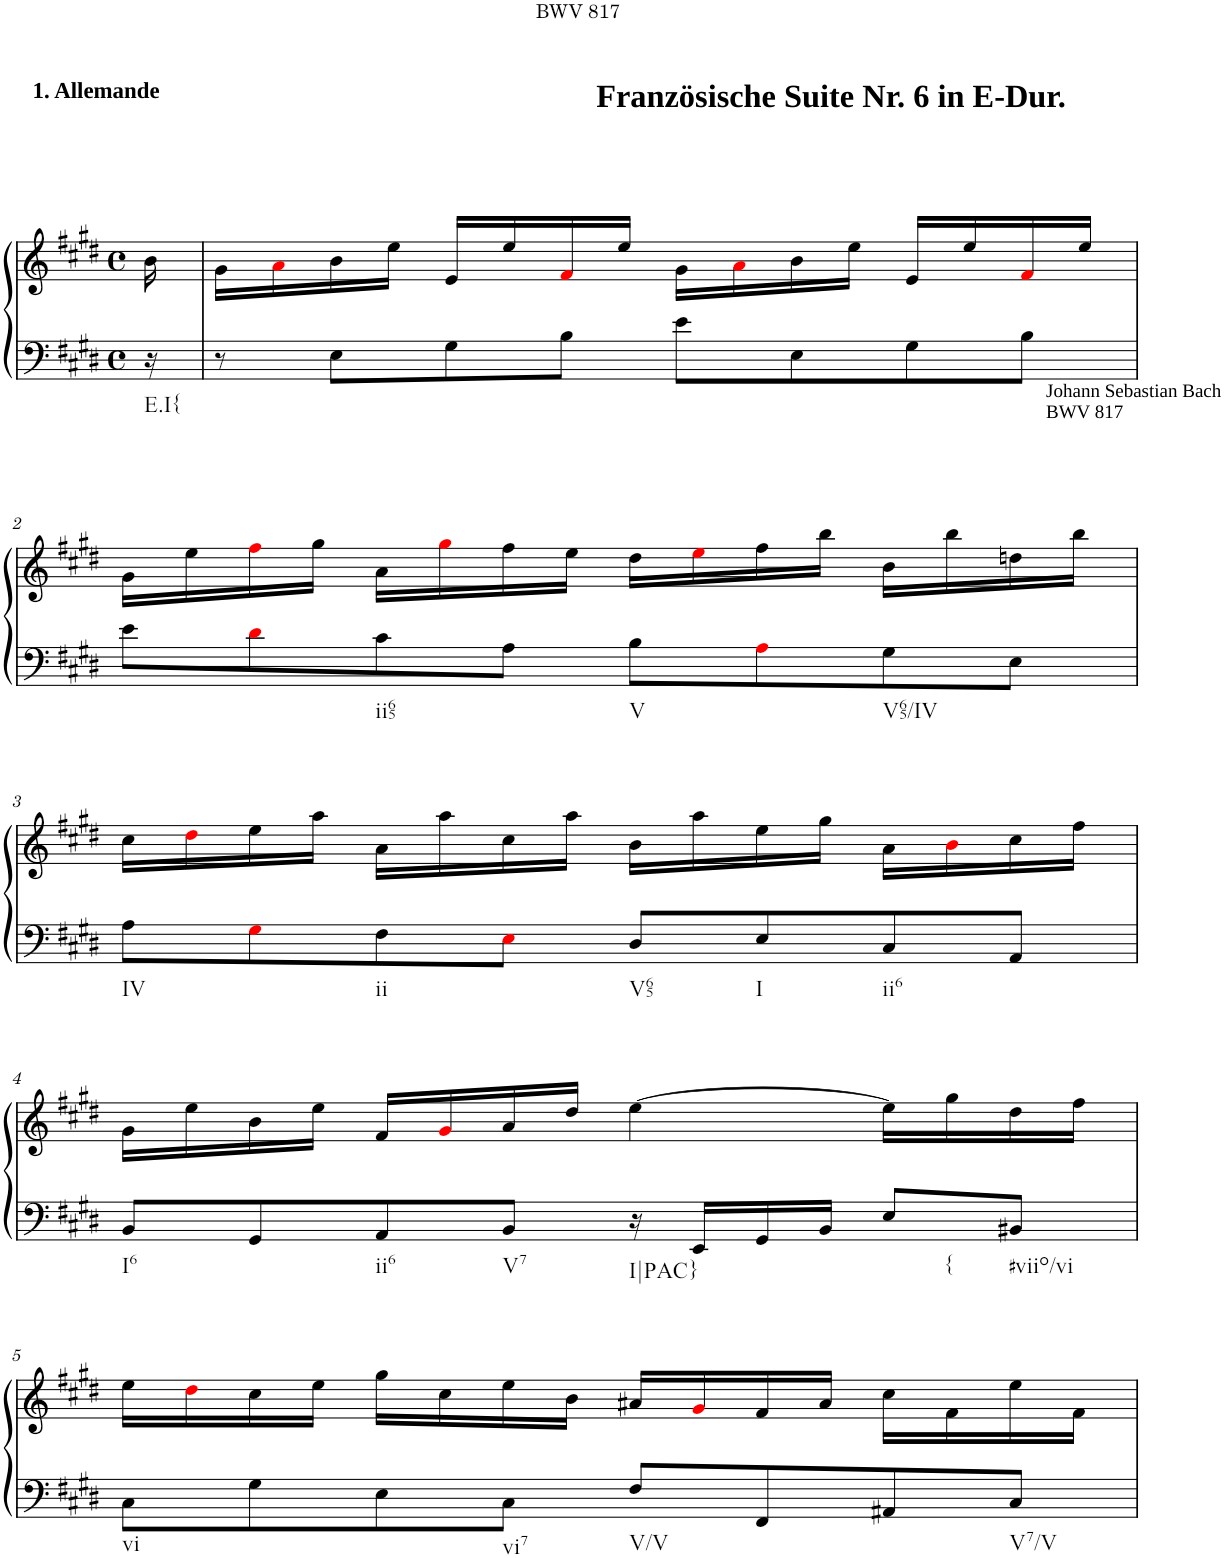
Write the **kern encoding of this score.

**kern	**kern
*part1	*part1
*staff2	*staff1
*I"Klavier linke Hand	*
*clefF4	*clefG2
*k[f#c#g#d#]	*k[f#c#g#d#]
*M4/4	*M4/4
*met(c)	*met(c)
=	=
!	!LO:TX:a:B:t=Französische Suite Nr. 6 in E-Dur.
!	!LO:TX:a:B:t=1. Allemande
!LO:TX:b:t=E.I{	!
16r	16b\
=1	=1
8r	16g#\LL
.	16ai\
8E\L	16b\
.	16ee\JJ
8G#\	16e/LL
.	16ee/
8B\J	16f#i/
.	16ee/JJ
8e\L	16g#\LL
.	16ai\
8E\	16b\
.	16ee\JJ
8G#\	16e/LL
.	16ee/
8B\J	16f#i/
.	16ee/JJ
!!LO:LB:g=z
=2	=2
8e\L	16g#\LL
.	16ee\
8d#i\	16ff#i\
.	16gg#\JJ
!LO:TX:b:t=ii65	!
8c#\	16a\LL
.	16gg#i\
8A\J	16ff#\
.	16ee\JJ
!LO:TX:b:t=V	!
8B\L	16dd#\LL
.	16eei\
8Ai\	16ff#\
.	16bb\JJ
!LO:TX:b:t=V65/IV	!
8G#\	16b\LL
!	!LO:TX:a:t=Johann Sebastian Bach
!	!LO:TX:a:t=BWV 817
.	16bb\
8E\J	16ddn\
.	16bb\JJ
!!LO:LB:g=z
=3	=3
!LO:TX:b:t=IV	!
8A\L	16cc#\LL
.	16dd#i\
8G#i\	16ee\
.	16aa\JJ
!LO:TX:b:t=ii	!
8F#\	16a\LL
.	16aa\
8Ei\J	16cc#\
.	16aa\JJ
!LO:TX:b:t=V65	!
8D#/L	16b\LL
.	16aa\
!LO:TX:b:t=I	!
8E/	16ee\
.	16gg#\JJ
!LO:TX:b:t=ii6	!
8C#/	16a\LL
.	16bi\
8AA/J	16cc#\
.	16ff#\JJ
!!LO:LB:g=z
=4	=4
!LO:TX:b:t=I6	!
8BB/L	16g#\LL
.	16ee\
8GG#/	16b\
.	16ee\JJ
!LO:TX:b:t=ii6	!
8AA/	16f#/LL
.	16g#i/
!LO:TX:b:t=V7	!
8BB/J	16a/
.	16dd#/JJ
!LO:TX:b:t=I|PAC}	!
16r	[4ee\
16EE/LL	.
16GG#/	.
16BB/JJ	.
!LO:TX:b:t={	!
8E/L	16ee\LL]
.	16gg#\
!LO:TX:b:t=#viio/vi	!
8BB#X/J	16dd#\
.	16ff#\JJ
!!LO:LB:g=z
=5	=5
!LO:TX:b:t=vi	!
8C#\L	16ee\LL
.	16dd#i\
8G#\	16cc#\
.	16ee\JJ
8E\	16gg#\LL
.	16cc#\
!LO:TX:b:t=vi7	!
8C#\J	16ee\
.	16b\JJ
!LO:TX:b:t=V/V	!
8F#/L	16a#X/LL
.	16g#i/
8FF#/	16f#/
.	16a#/JJ
8AA#X/	16cc#\LL
.	16f#\
!LO:TX:b:t=V7/V	!
8C#/J	16ee\
.	16f#\JJ
=	=
*-	*-
